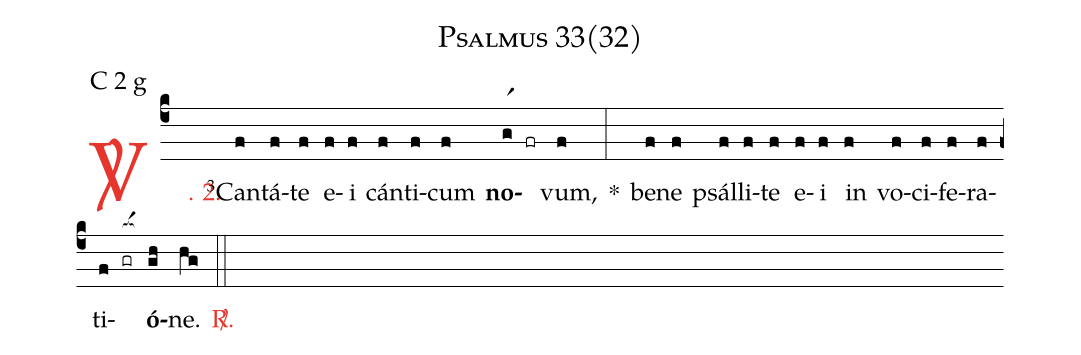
name: Psalmus 33(32);
mode: C 2 g;
%%
(c4)

<c><sp>V/</sp>. 2.</c>() <v>\VSup{3}</v>Can(f)tá(f)te(f) e(f)i(f) cán(f)ti(f)cum(f) <b>no</b>(gr1)(fr)vum,(f) *(:) be(f)ne(f) psál(f)li(f)te(f) e(f)i(f) in(f) vo(f)ci(f)fe(f)ra(f)ti(f)<nlba>(gr[ocba:1{])<b>ó</b>(gh[ocba:0}])ne.</nlba>(hg)

<c><sp>R/</sp>.</c>(::)
